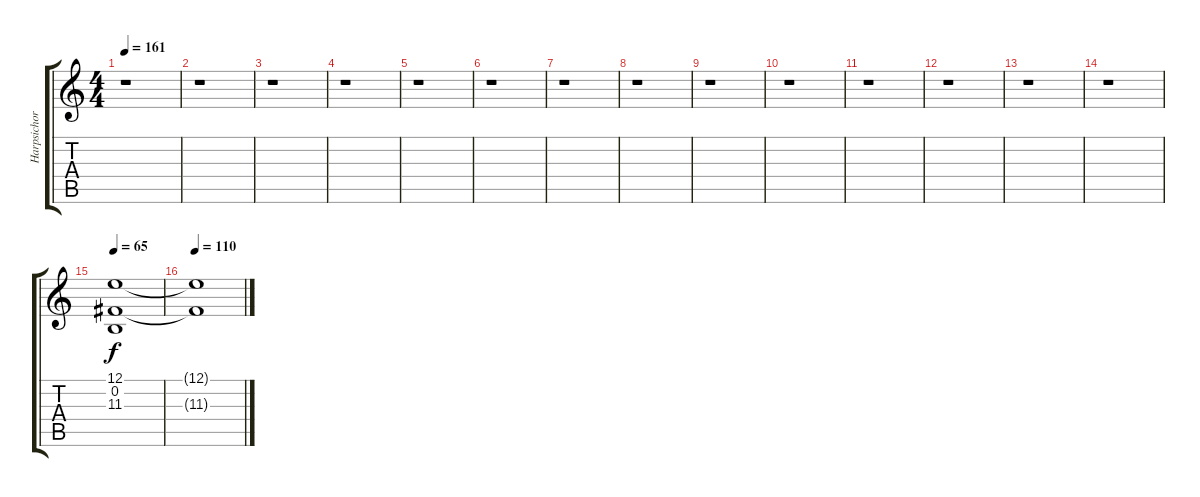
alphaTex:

\track ("Harpsichord" "Harpsichor") {instrument harpsichord}
\staff {score tabs}
\tuning (E4 B3 G3 D3 A2 E2) {hide}
\ts (4 4)
\tempo 161
\clef g2
\ks c
r.1{dy f} |
r.1 |
r.1 |
r.1 |
r.1 |
r.1 |
r.1 |
r.1 |
r.1 |
r.1 |
r.1 |
r.1 |
r.1 |
r.1 |
\tempo 65
(12.1 0.2 11.3).1{instrument birdtweet} |
\tempo 110
(12.1{t} 11.3{t}).1
